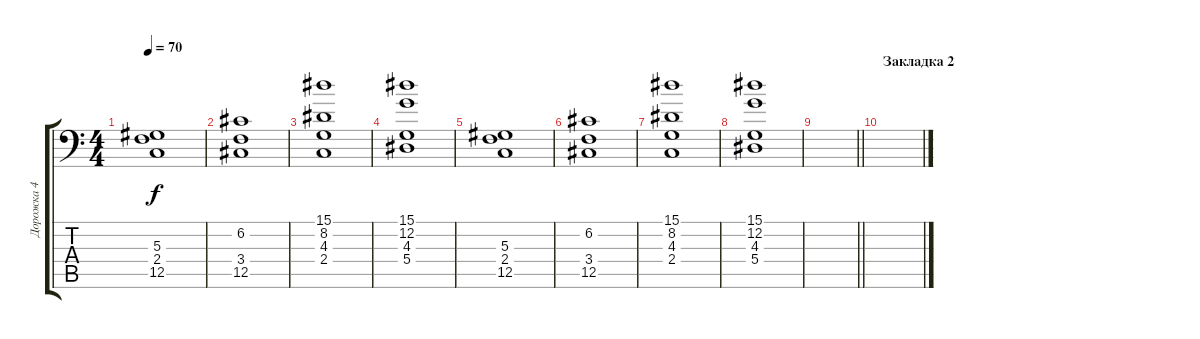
\track ("Дорожка 4" "Дорожка 4") {instrument brightacousticpiano}
\staff {score tabs}
\tuning (C4 G3 Eb3 Bb2 F2 Bb1) {hide}
\ts (4 4)
\tempo 70
\clef f4
\ks c
(5.3 2.4 12.5).1{dy f} |
(6.2 3.4 12.5).1 |
(15.1 8.2 4.3 2.4).1 |
(15.1 12.2 4.3 5.4).1 |
(5.3 2.4 12.5).1 |
(6.2 3.4 12.5).1 |
(15.1 8.2 4.3 2.4).1 |
(15.1 12.2 4.3 5.4).1 |
\barLineRight lightlight
|
\section ("" "Закладка 2")
